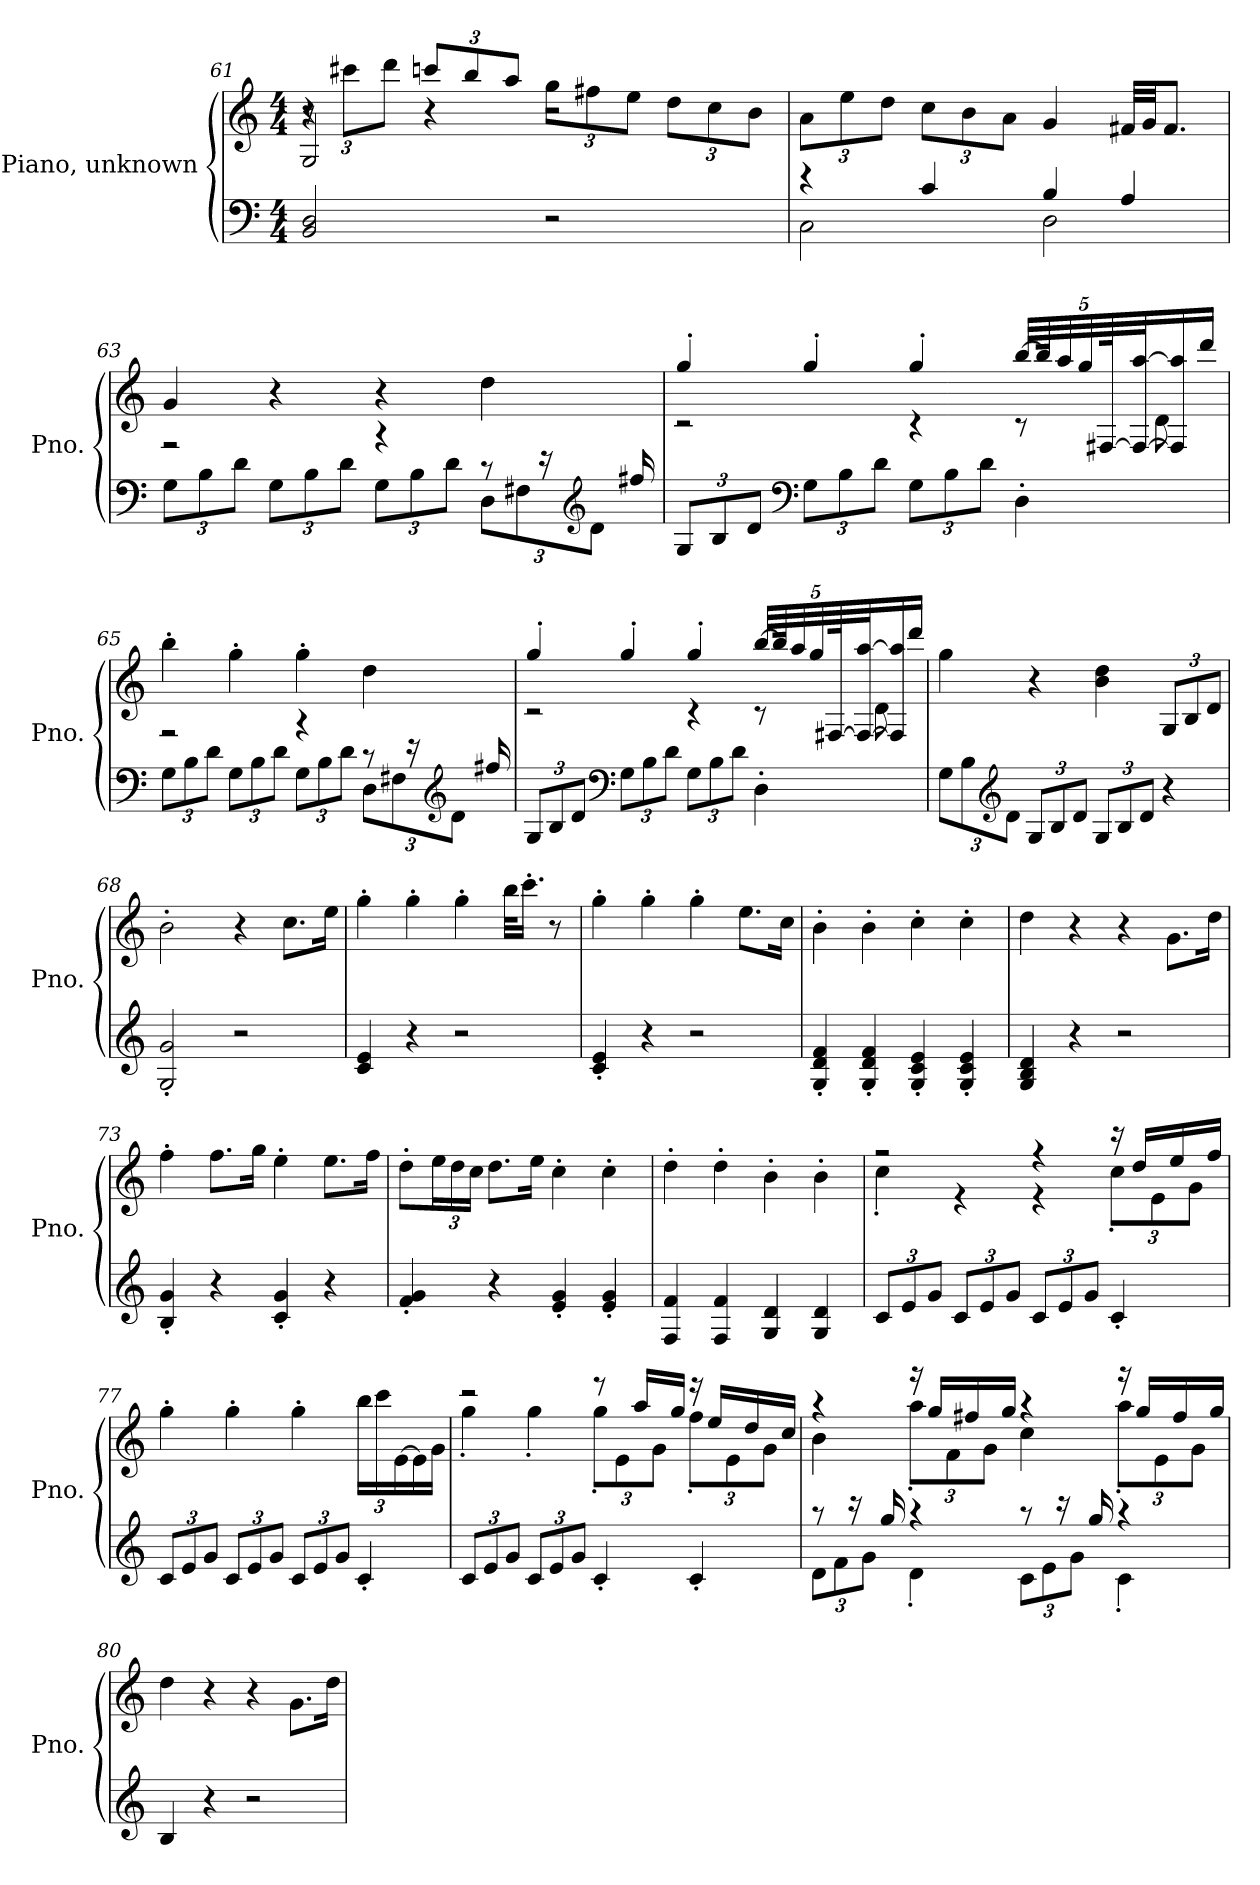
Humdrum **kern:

**kern	**kern
*part1	*part1
*staff2	*staff1
*I"Piano, unknown	*
*I'Pno.	*
*clefF4	*clefG2
*k[]	*k[]
*M4/4	*M4/4
=61	=61
*	*^
*	*	*^
2BB/ 2D/	4r	12r	2G/
.	.	12ccc#X\L	.
.	.	12ddd\J	.
*	*Xbrackettup	*	*
.	12cccn/L	4r	.
.	12bb/	.	.
.	12aa/J	.	.
2r	2r	12gg\L	2r
.	.	12ff#X\	.
.	.	12ee\J	.
.	.	12dd\L	.
.	.	12cc\	.
.	.	12b\J	.
*	*v	*v	*v
!!LO:LB:g=z
=62	=62
*^	*
4r	2C\	12a\L
.	.	12ee\
.	.	12dd\J
4c/	.	12cc\L
.	.	12b\
.	.	12a\J
4B/	2D\	4g/
4A/	.	32f#X/LLL
.	.	32g/JJ
.	.	8.f#/J
=63	=63	=63
*	*Xbrackettup	*
2r	12G\L	4g/
.	12B\	.
.	12d\J	.
.	12G\L	4r
.	12B\	.
.	12d\J	.
4r	12G\L	4r
.	12B\	.
.	12d\J	.
8r	12D\L	4dd\
.	12F#X\	.
16r	.	.
*clefG2	*	*
.	12d\J	.
16ff#X/	.	.
*v	*v	*
!!LO:LB:g=z
=64	=64
*	*^
12G/L	4gg'/	2r
12B/	.	.
12d/J	.	.
*clefF4	*	*
12G\L	4gg'/	.
12B\	.	.
12d\J	.	.
12G\L	4gg'/	4r
12B\	.	.
12d\J	.	.
4D'\	[40bb/LLL	8r
.	80bb/K]	.
.	40aa/	.
.	40gg/	.
.	[80F#X/K	.
.	40F#/_ [40aa/J	.
.	16F#/] 16aa/]	8d\
.	16ddd/JJ	.
*	*v	*v
=65	=65
*^	*
2r	12G\L	4bb'\
.	12B\	.
.	12d\J	.
.	12G\L	4gg'\
.	12B\	.
.	12d\J	.
4r	12G\L	4gg'\
.	12B\	.
.	12d\J	.
8r	12D\L	4dd\
.	12F#X\	.
16r	.	.
*clefG2	*	*
.	12d\J	.
16ff#X/	.	.
*v	*v	*
!!LO:LB:g=z
=66	=66
*	*^
12G/L	4gg'/	2r
12B/	.	.
12d/J	.	.
*clefF4	*	*
12G\L	4gg'/	.
12B\	.	.
12d\J	.	.
12G\L	4gg'/	4r
12B\	.	.
12d\J	.	.
4D'\	[40bb/LLL	8r
.	80bb/K]	.
.	40aa/	.
.	40gg/	.
.	[80F#X/K	.
.	40F#/_ [40aa/J	.
.	16F#/] 16aa/]	8d\
.	16ddd/JJ	.
*	*v	*v
=67	=67
12G\L	4gg\
12B\	.
*clefG2	*
12d\J	.
12G/L	4r
12B/	.
12d/J	.
12G/L	4b\ 4dd\
12B/	.
12d/J	.
4r	12G/L
.	12B/
.	12d/J
=68	=68
2G/' 2g/'	2b'\
2r	4r
.	8.cc\L
.	16ee\Jk
!!LO:LB:g=z
=69	=69
4c/ 4e/	4gg'\
4r	4gg'\
2r	4gg'\
.	32bb\KLL
.	16.ccc'\JJ
.	8r
=70	=70
4c/' 4e/'	4gg'\
4r	4gg'\
2r	4gg'\
.	8.ee\L
.	16cc\Jk
=71	=71
4G/' 4d/' 4f/'	4b'\
4G/' 4d/' 4f/'	4b'\
4G/' 4c/' 4e/'	4cc'\
4G/' 4c/' 4e/'	4cc'\
=72	=72
4G/ 4B/ 4d/	4dd\
4r	4r
2r	4r
.	8.g\L
.	16dd\Jk
=73	=73
4B/' 4g/'	4ff'\
4r	8.ff\L
.	16gg\Jk
4c/' 4g/'	4ee'\
4r	8.ee\L
.	16ff\Jk
=74	=74
4f/' 4g/'	8dd'\L
.	24ee\L
.	24dd\
.	24cc\JJ
4r	8.dd\L
.	16ee\Jk
4e/' 4g/'	4cc'\
4e/' 4g/'	4cc'\
!!LO:PB:g=z
=75	=75
4F/ 4f/	4dd'\
4F/ 4f/	4dd'\
4G/ 4d/	4b'\
4G/ 4d/	4b'\
=76	=76
*	*^
12c/L	2r	4cc'\
12e/	.	.
12g/J	.	.
12c/L	.	4r
12e/	.	.
12g/J	.	.
12c/L	4r	4r
12e/	.	.
12g/J	.	.
4c'/	16r	12cc'\L
.	16dd/LL	.
.	.	12e\
.	16ee/	.
.	.	12g\J
.	16ff/JJ	.
*	*v	*v
=77	=77
12c/L	4gg'\
12e/	.
12g/J	.
12c/L	4gg'\
12e/	.
12g/J	.
12c/L	4gg'\
12e/	.
12g/J	.
4c'/	24bb\LL
.	24ccc\
.	[24e\
.	16e\]
.	16g\JJ
!!LO:LB:g=z
=78	=78
*	*^
12c/L	2r	4gg'\
12e/	.	.
12g/J	.	.
12c/L	.	4gg'\
12e/	.	.
12g/J	.	.
4c'/	8r	12gg'\L
.	.	12e\
.	16aa/LL	.
.	.	12g\J
.	16gg/JJ	.
4c'/	16r	12ff'\L
.	16ee/LL	.
.	.	12e\
.	16dd/	.
.	.	12g\J
.	16cc/JJ	.
=79	=79	=79
*^	*	*
8r	12d\L	4r	4b\
.	12f\	.	.
16r	.	.	.
.	12g\J	.	.
16gg/	.	.	.
4r	4d'\	16r	12aa'\L
.	.	16gg/LL	.
.	.	.	12f\
.	.	16ff#X/	.
.	.	.	12g\J
.	.	16gg/JJ	.
8r	12c\L	4r	4cc\
.	12e\	.	.
16r	.	.	.
.	12g\J	.	.
16gg/	.	.	.
4r	4c'\	16r	12aa'\L
.	.	16gg/LL	.
.	.	.	12e\
.	.	16ff#/	.
.	.	.	12g\J
.	.	16gg/JJ	.
*v	*v	*	*
*	*v	*v
=80	=80
4B/	4dd\
4r	4r
2r	4r
.	8.g\L
.	16dd\Jk
=	=
*-	*-
